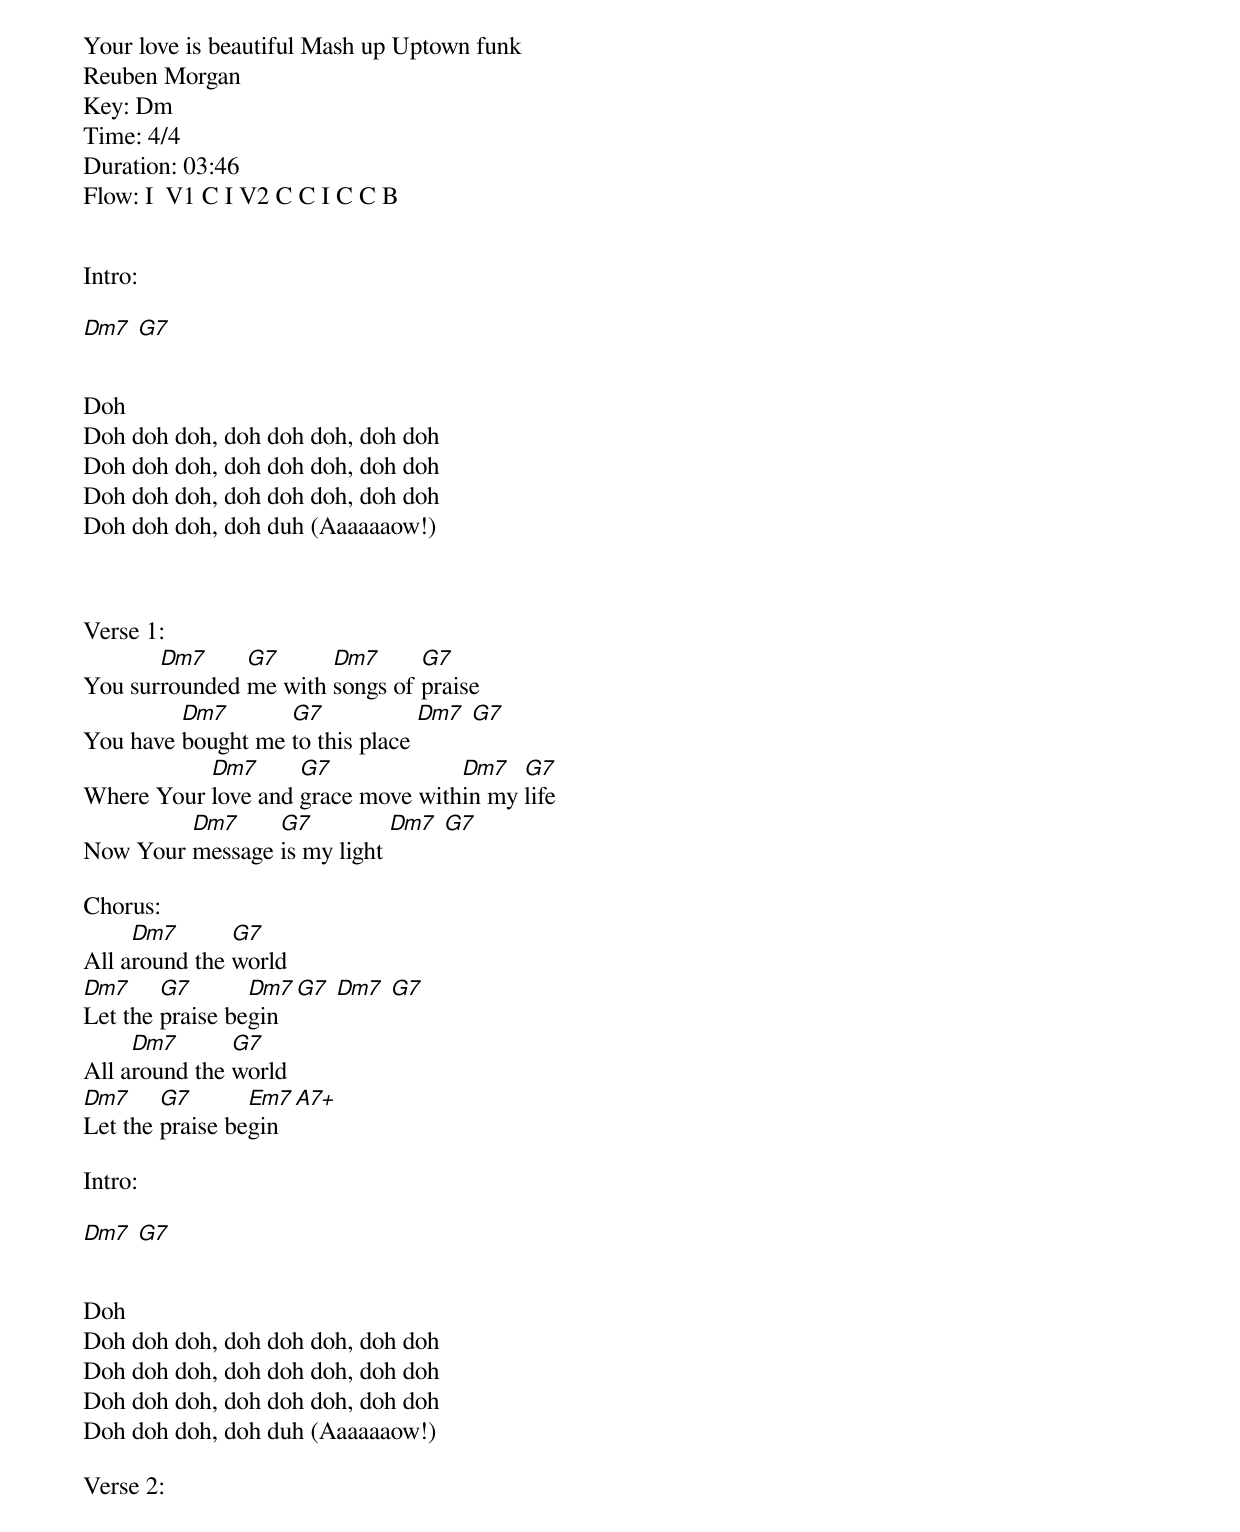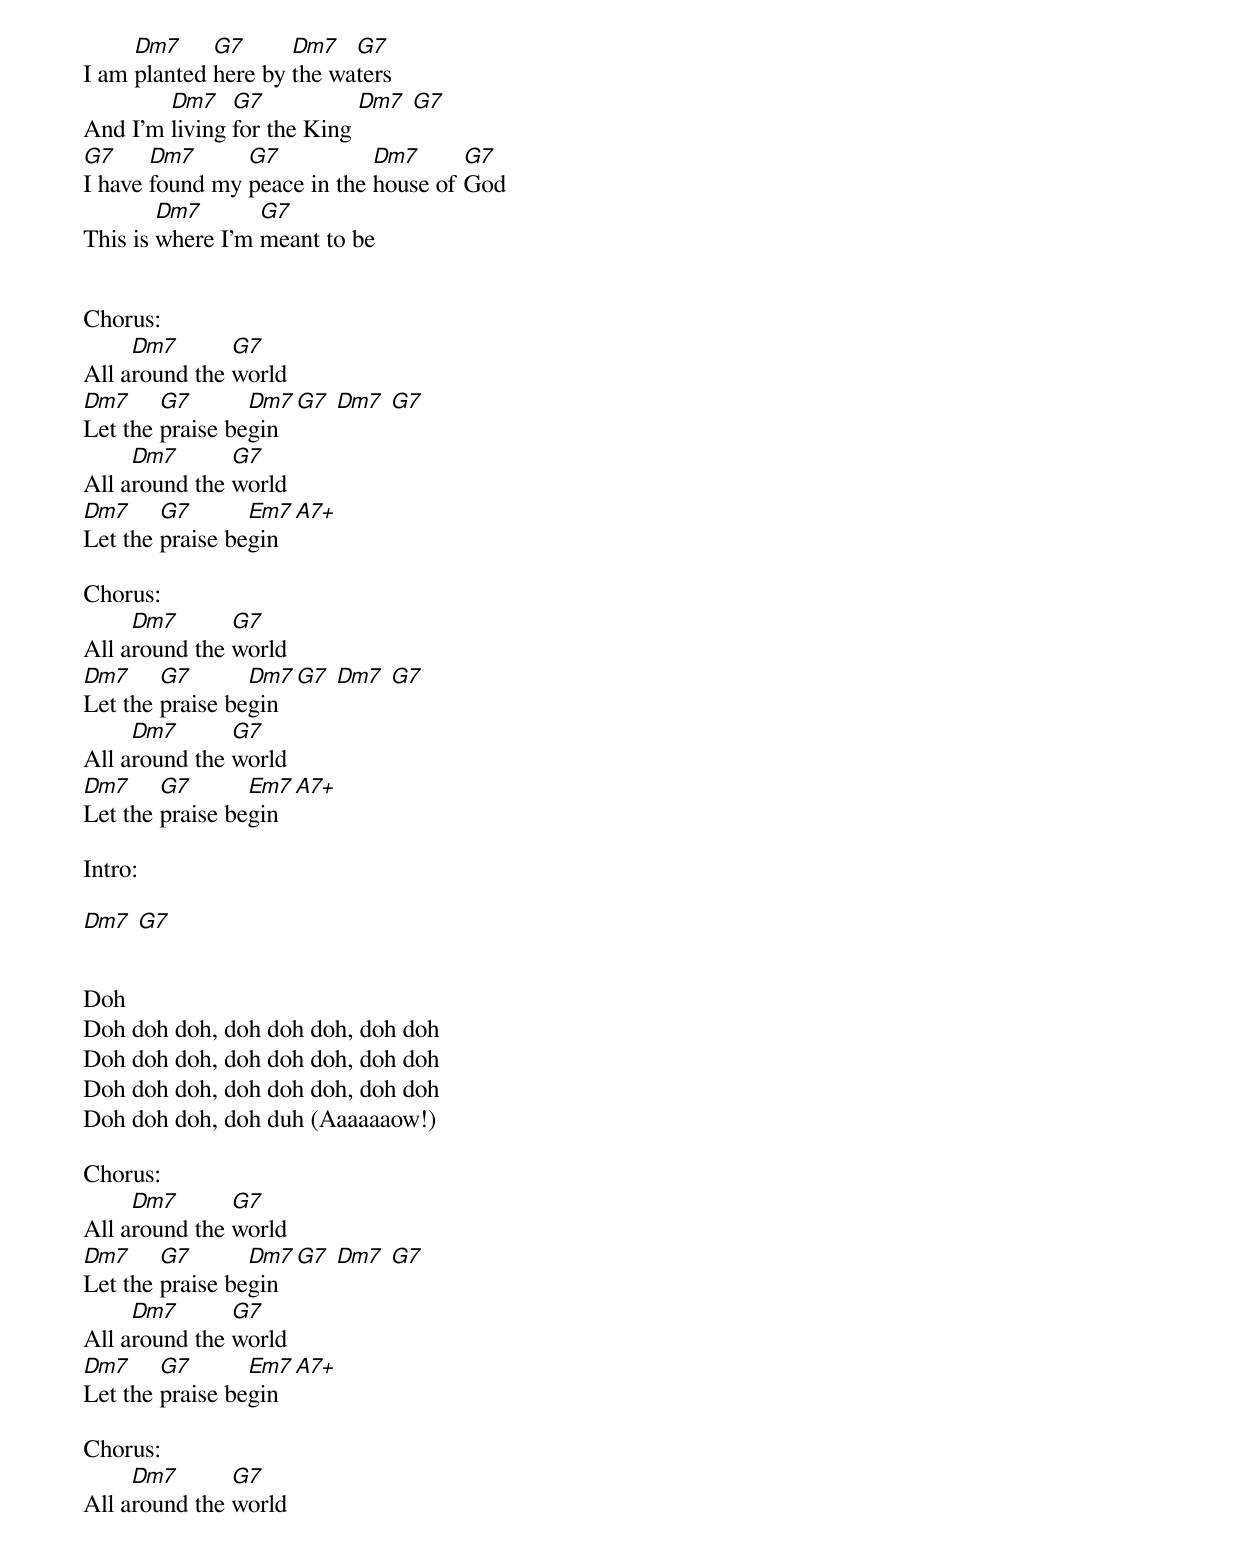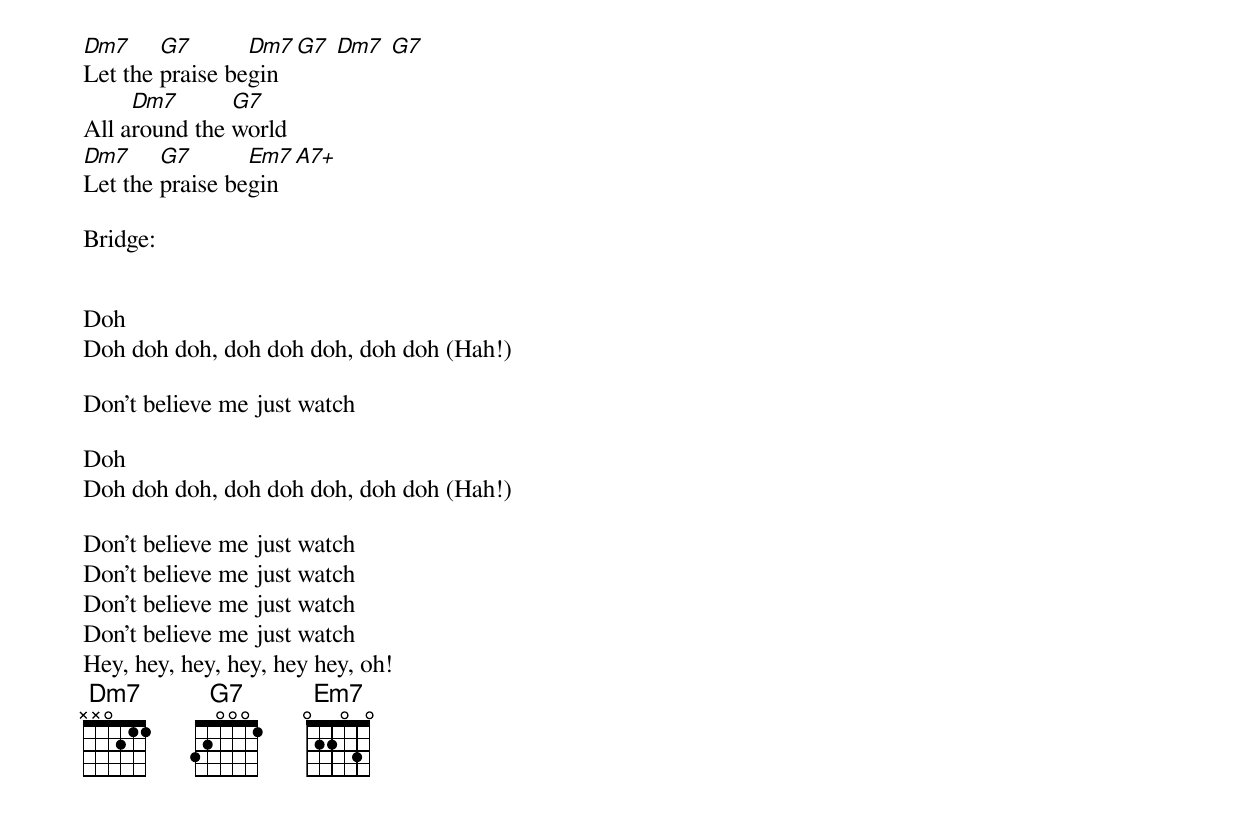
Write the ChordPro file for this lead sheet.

Your love is beautiful Mash up Uptown funk
Reuben Morgan
Key: Dm
Time: 4/4
Duration: 03:46
Flow: I  V1 C I V2 C C I C C B


Intro:

[Dm7] [G7]


Doh
Doh doh doh, doh doh doh, doh doh
Doh doh doh, doh doh doh, doh doh
Doh doh doh, doh doh doh, doh doh
Doh doh doh, doh duh (Aaaaaaow!)



Verse 1:
You sur[Dm7]rounded [G7]me with [Dm7]songs of [G7]praise
You have [Dm7]bought me [G7]to this place [Dm7] [G7]
Where Your [Dm7]love and [G7]grace move with[Dm7]in my [G7]life
Now Your [Dm7]message [G7]is my light [Dm7] [G7]

Chorus:
All a[Dm7]round the [G7]world
[Dm7]Let the [G7]praise be[Dm7]gin [G7] [Dm7] [G7]
All a[Dm7]round the [G7]world
[Dm7]Let the [G7]praise be[Em7]gin [A7+]

Intro:

[Dm7] [G7]


Doh
Doh doh doh, doh doh doh, doh doh
Doh doh doh, doh doh doh, doh doh
Doh doh doh, doh doh doh, doh doh
Doh doh doh, doh duh (Aaaaaaow!)

Verse 2:
I am [Dm7]planted [G7]here by [Dm7]the wa[G7]ters
And I'm [Dm7]living [G7]for the King [Dm7] [G7]
[G7]I have [Dm7]found my [G7]peace in the [Dm7]house of [G7]God
This is [Dm7]where I'm [G7]meant to be


Chorus:
All a[Dm7]round the [G7]world
[Dm7]Let the [G7]praise be[Dm7]gin [G7] [Dm7] [G7]
All a[Dm7]round the [G7]world
[Dm7]Let the [G7]praise be[Em7]gin [A7+]

Chorus:
All a[Dm7]round the [G7]world
[Dm7]Let the [G7]praise be[Dm7]gin [G7] [Dm7] [G7]
All a[Dm7]round the [G7]world
[Dm7]Let the [G7]praise be[Em7]gin [A7+]

Intro:

[Dm7] [G7]


Doh
Doh doh doh, doh doh doh, doh doh
Doh doh doh, doh doh doh, doh doh
Doh doh doh, doh doh doh, doh doh
Doh doh doh, doh duh (Aaaaaaow!)

Chorus:
All a[Dm7]round the [G7]world
[Dm7]Let the [G7]praise be[Dm7]gin [G7] [Dm7] [G7]
All a[Dm7]round the [G7]world
[Dm7]Let the [G7]praise be[Em7]gin [A7+]

Chorus:
All a[Dm7]round the [G7]world
[Dm7]Let the [G7]praise be[Dm7]gin [G7] [Dm7] [G7]
All a[Dm7]round the [G7]world
[Dm7]Let the [G7]praise be[Em7]gin [A7+]

Bridge:


Doh
Doh doh doh, doh doh doh, doh doh (Hah!)

Don't believe me just watch

Doh
Doh doh doh, doh doh doh, doh doh (Hah!)

Don't believe me just watch
Don't believe me just watch
Don't believe me just watch
Don't believe me just watch
Hey, hey, hey, hey, hey hey, oh!
